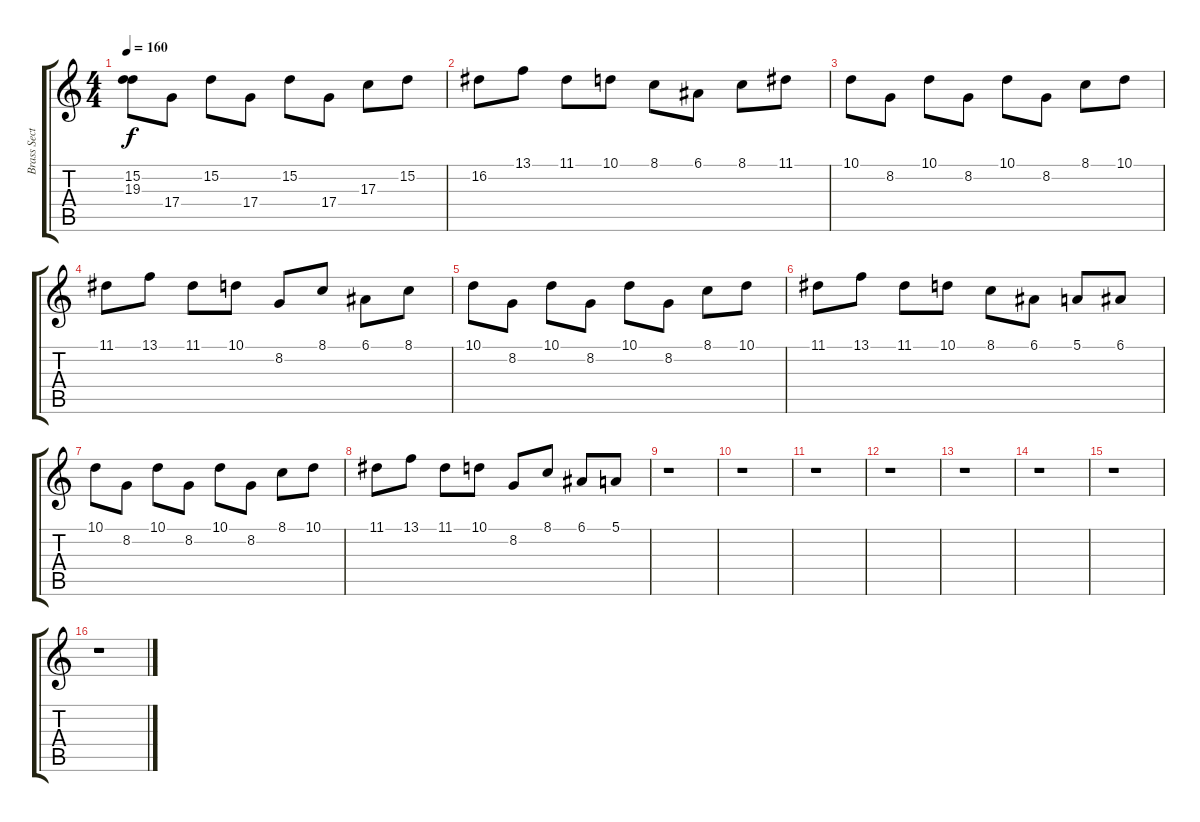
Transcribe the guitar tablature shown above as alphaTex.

\track ("Brass Section" "Brass Sect") {instrument brasssection}
\staff {score tabs}
\tuning (E4 B3 G3 D3 A2 E2) {hide}
\ts (4 4)
\tempo 160
\clef g2
\ks c
(15.2 19.3).8{dy f} 17.4.8 15.2.8 17.4.8 15.2.8 17.4.8 17.3.8 15.2.8 |
16.2.8 13.1.8 11.1.8 10.1.8 8.1.8 6.1.8 8.1.8 11.1.8 |
10.1.8 8.2.8 10.1.8 8.2.8 10.1.8 8.2.8 8.1.8 10.1.8 |
11.1.8 13.1.8 11.1.8 10.1.8 8.2.8 8.1.8 6.1.8 8.1.8 |
10.1.8 8.2.8 10.1.8 8.2.8 10.1.8 8.2.8 8.1.8 10.1.8 |
11.1.8 13.1.8 11.1.8 10.1.8 8.1.8 6.1.8 5.1.8 6.1.8 |
10.1.8 8.2.8 10.1.8 8.2.8 10.1.8 8.2.8 8.1.8 10.1.8 |
11.1.8 13.1.8 11.1.8 10.1.8 8.2.8 8.1.8 6.1.8 5.1.8 |
r.1 |
r.1 |
r.1 |
r.1 |
r.1 |
r.1 |
r.1 |
r.1
